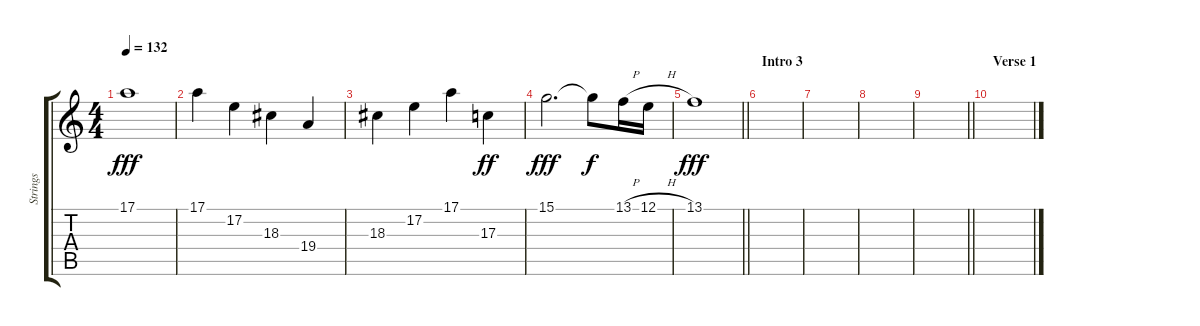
\track ("Strings" "Strings") {instrument stringensemble1}
\staff {score tabs}
\tuning (E4 B3 G3 D3 A2 E2) {hide}
\ts (4 4)
\tempo 132
\clef g2
\ks c
17.1.1{dy fff} |
17.1.4 17.2.4 18.3.4 19.4.4 |
18.3.4 17.2.4 17.1.4 17.3.4{dy ff} |
15.1.2{d dy fff} 15.1{t}.8{dy f} 13.1{h}.16 12.1{h}.16 |
\barLineRight lightlight
13.1.1{dy fff} |
\section ("" "Intro 3")
|
|
|
\barLineRight lightlight
|
\section ("" "Verse 1")
